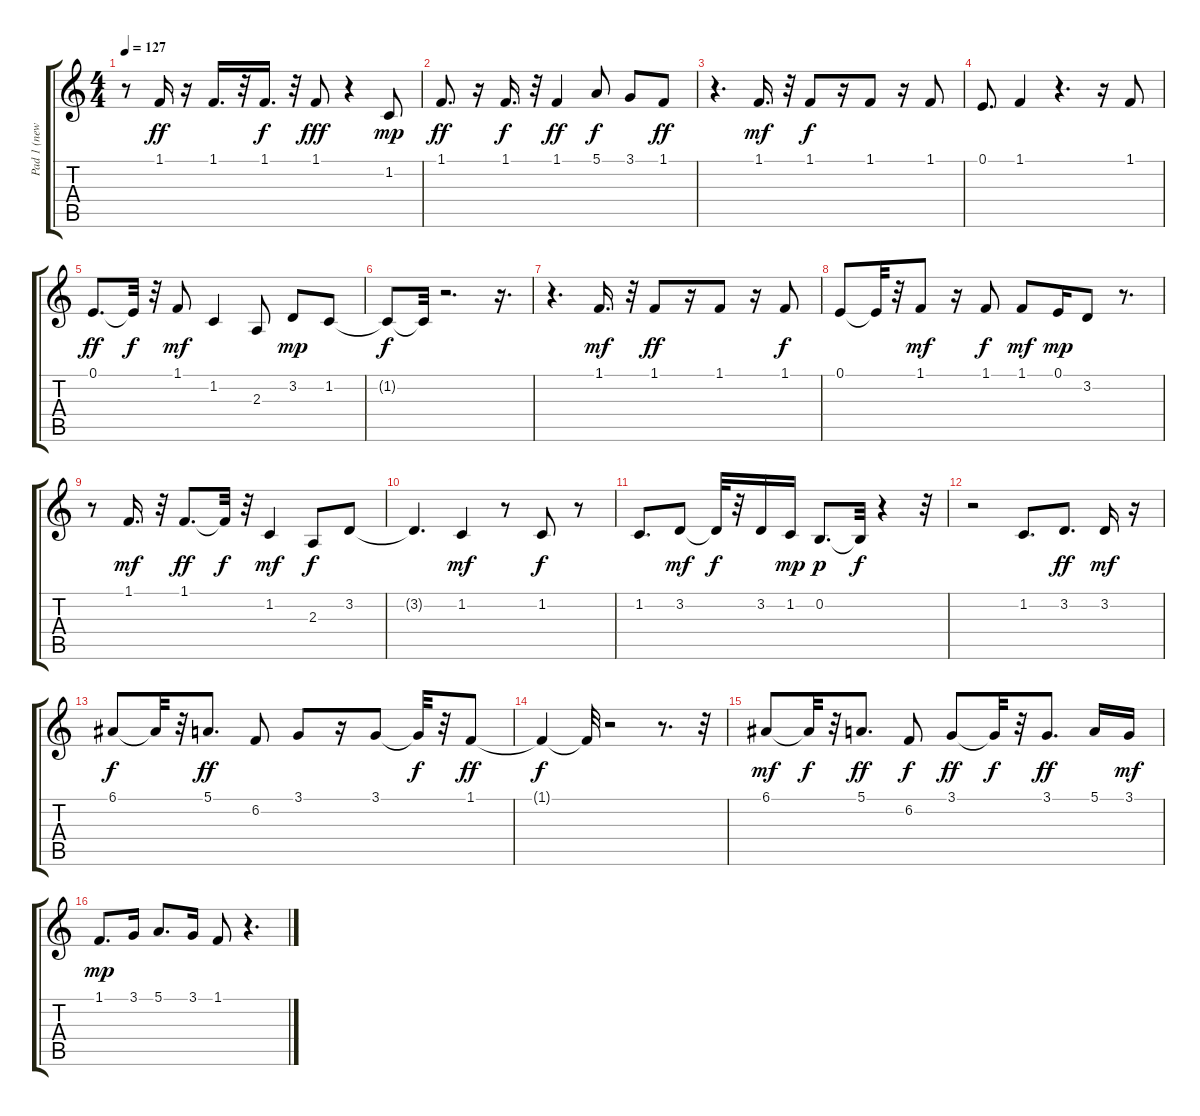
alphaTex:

\track ("Pad 1 (new age)" "Pad 1 (new") {instrument pad1newage}
\staff {score tabs}
\tuning (E4 B3 G3 D3 A2 E2) {hide}
\ts (4 4)
\tempo 127
\clef g2
\ks c
r.8{dy f} 1.1.16{dy ff} r.16 1.1.16{d} r.32 1.1.16{d dy f} r.32 1.1.8{dy fff} r.4 1.2.8{dy mp} |
1.1.8{d dy ff} r.16 1.1.16{d dy f} r.32 1.1.4{dy ff} 5.1.8{dy f} 3.1.8 1.1.8{dy ff} |
r.4{d} 1.1.16{d dy mf} r.32 1.1.8{dy f} r.16 1.1.8 r.16 1.1.8 |
0.1.8{d} 1.1.4 r.4{d} r.16 1.1.8 |
0.1.8{d dy ff} 0.1{t}.32{dy f} r.32 1.1.8{dy mf} 1.2.4 2.3.8 3.2.8{dy mp} 1.2.8 |
1.2{t}.8{dy f} 1.2{t}.32 r.2{d} r.16{d} |
r.4{d} 1.1.16{d dy mf} r.32 1.1.8{dy ff} r.16 1.1.8 r.16 1.1.8{dy f} |
0.1.8 0.1{t}.32 r.32 1.1.8{dy mf} r.16 1.1.8{dy f} 1.1.8{dy mf} 0.1.16{dy mp} 3.2.8 r.8{d} |
r.8 1.1.16{d dy mf} r.32 1.1.8{d dy ff} 1.1{t}.32{dy f} r.32 1.2.4{dy mf} 2.3.8{dy f} 3.2.8 |
3.2{t}.4{d} 1.2.4{dy mf} r.8 1.2.8{dy f} r.8 |
1.2.8{d} 3.2.8{dy mf} 3.2{t}.32{dy f} r.32 3.2.16 1.2.16{dy mp} 0.2.8{d dy p} 0.2{t}.32{dy f} r.4 r.32 |
r.2 1.2.8{d} 3.2.8{d dy ff} 3.2.16{dy mf} r.16 |
6.1.8{dy f} 6.1{t}.32 r.32 5.1.8{d dy ff} 6.2.8 3.1.8 r.16 3.1.8 3.1{t}.32{dy f} r.32 1.1.8{dy ff} |
1.1{t}.4{dy f} 1.1{t}.32 r.2 r.8{d} r.32 |
6.1.8{dy mf} 6.1{t}.32{dy f} r.32 5.1.8{d dy ff} 6.2.8{dy f} 3.1.8{dy ff} 3.1{t}.32{dy f} r.32 3.1.8{d dy ff} 5.1.16 3.1.16{dy mf} |
1.1.8{d dy mp} 3.1.16 5.1.8{d} 3.1.16 1.1.8 r.4{d}
